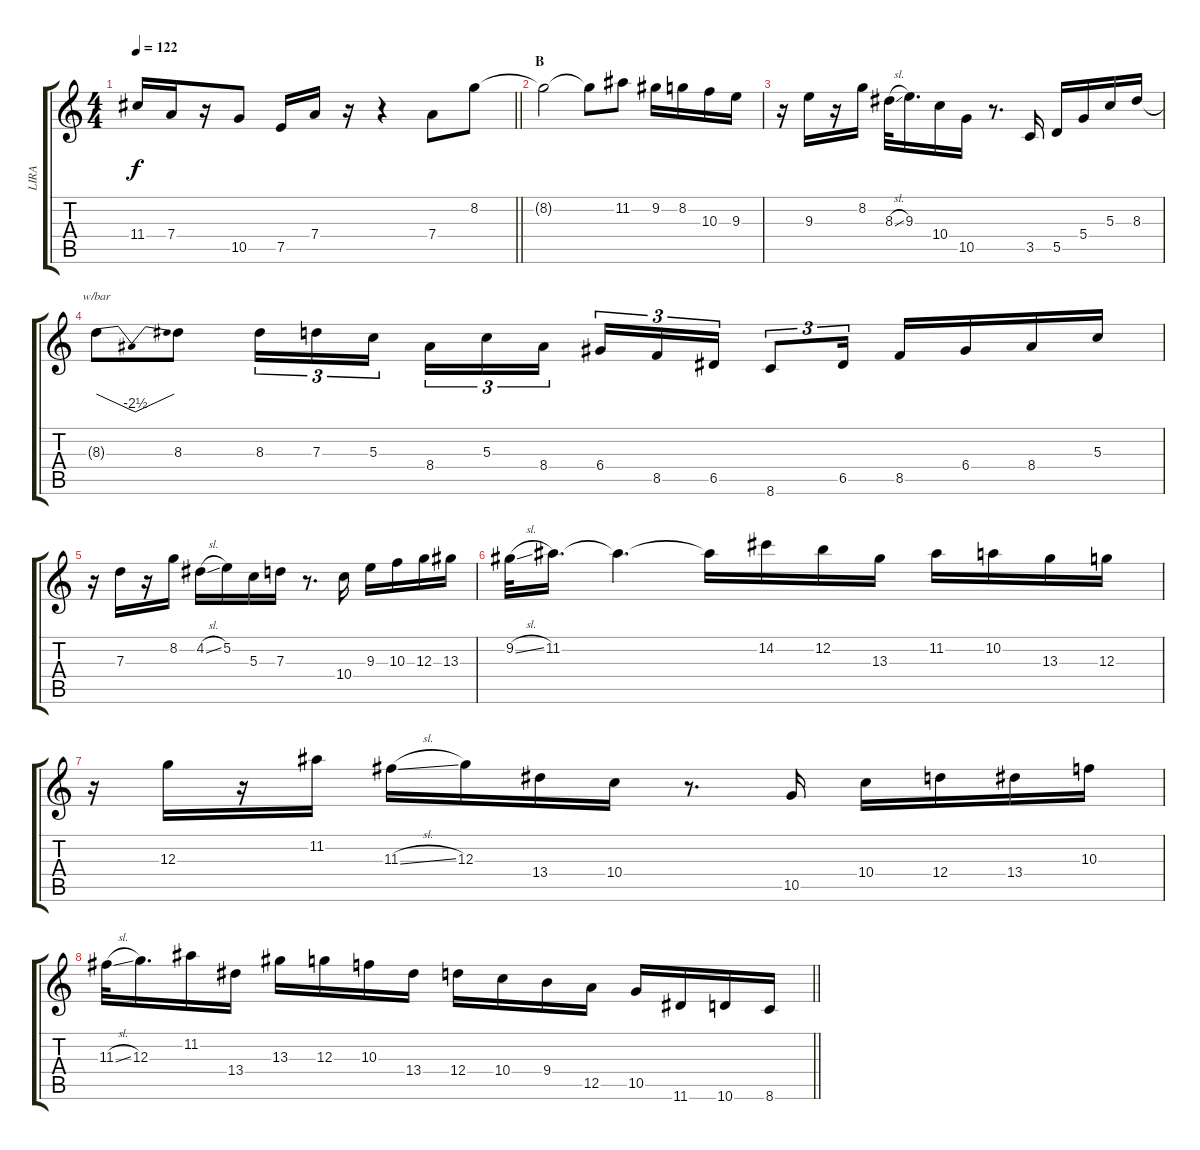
\track ("LIRA" "LIRA") {instrument overdrivenguitar}
\staff {score tabs}
\tuning (E4 B3 G3 D3 A2 E2) {hide}
\ts (4 4)
\tempo 122
\clef g2
\barLineRight lightlight
\ks c
11.4.16{dy f} 7.4.16 r.16 10.5.8 7.5.16 7.4.16 r.16 r.4 7.4.8 8.2.8 |
\section ("" "B")
8.2{t}.2 8.2{t}.8 11.2.8 9.2.16 8.2.16 10.3.16 9.3.16 |
r.16 9.3.16 r.16 8.2.16 8.3{sl}.32 9.3.16{d} 10.4.16 10.5.16 r.8{d} 3.5.16 5.5.16 5.4.16 5.3.16 8.3.16 |
8.3{t}.8{tbe (dip default 0 0 30 -10 60 0)} 8.3.8 8.3.16{tu (3 2)} 7.3.16{tu (3 2)} 5.3.16{tu (3 2) beam splitsecondary} 8.4.16{tu (3 2)} 5.3.16{tu (3 2)} 8.4.16{tu (3 2)} 6.4.16{tu (3 2)} 8.5.16{tu (3 2)} 6.5.16{tu (3 2)} 8.6.8{tu (3 2)} 6.5.16{tu (3 2)} 8.5.16 6.4.16 8.4.16 5.3.16 |
r.16 7.3.16 r.16 8.2.16 4.2{sl}.16 5.2.16 5.3.16 7.3.16 r.8{d} 10.4.16 9.3.16 10.3.16 12.3.16 13.3.16 |
9.2{sl}.32 11.2.16{d} 11.2{t}.4{d} 11.2{t}.16 14.2.16 12.2.16 13.3.16 11.2.16 10.2.16 13.3.16 12.3.16 |
r.16 12.3.16 r.16 11.2.16 11.3{sl}.16 12.3.16 13.4.16 10.4.16 r.8{d} 10.5.16 10.4.16 12.4.16 13.4.16 10.3.16 |
\barLineRight lightlight
11.3{sl}.32 12.3.16{d} 11.2.16 13.4.16 13.3.16 12.3.16 10.3.16 13.4.16 12.4.16 10.4.16 9.4.16 12.5.16 10.5.16 11.6.16 10.6.16 8.6.16
